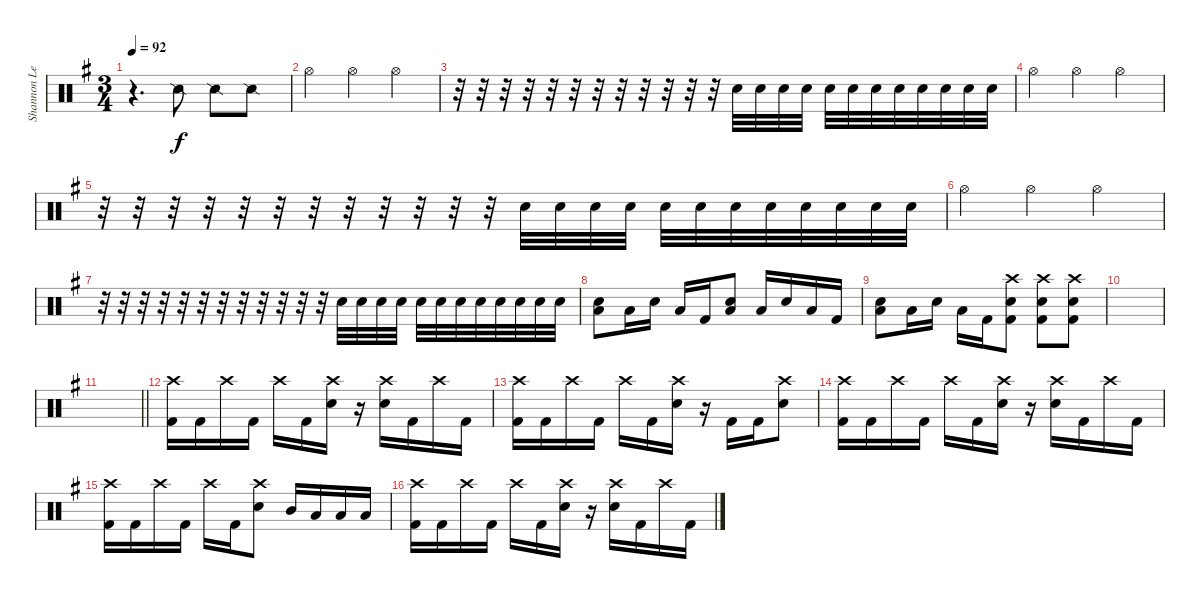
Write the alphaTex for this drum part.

\track ("Shannon Leto (Percussion)" "Shannon Le") {instrument percussion}
\staff {score}
\articulation defaults
\ts (3 4)
\tempo 92
\clef neutral
\ks g
r.4{d dy f} "Snare (side stick) 2".8 "Snare (side stick) 2".8 "Snare (side stick) 2".8 |
"Hi-Hat (open)".4 "Hi-Hat (open)".4 "Hi-Hat (open)".4 |
r.32 r.32 r.32 r.32 r.32 r.32 r.32 r.32 r.32 r.32 r.32 r.32 "Electric Snare (hit)".32 "Electric Snare (hit)".32 "Electric Snare (hit)".32 "Electric Snare (hit)".32 "Electric Snare (hit)".32 "Electric Snare (hit)".32 "Electric Snare (hit)".32 "Electric Snare (hit)".32 "Electric Snare (hit)".32 "Electric Snare (hit)".32 "Electric Snare (hit)".32 "Electric Snare (hit)".32 |
"Hi-Hat (open)".4 "Hi-Hat (open)".4 "Hi-Hat (open)".4 |
r.32 r.32 r.32 r.32 r.32 r.32 r.32 r.32 r.32 r.32 r.32 r.32 "Electric Snare (hit)".32 "Electric Snare (hit)".32 "Electric Snare (hit)".32 "Electric Snare (hit)".32 "Electric Snare (hit)".32 "Electric Snare (hit)".32 "Electric Snare (hit)".32 "Electric Snare (hit)".32 "Electric Snare (hit)".32 "Electric Snare (hit)".32 "Electric Snare (hit)".32 "Electric Snare (hit)".32 |
"Hi-Hat (open)".4 "Hi-Hat (open)".4 "Hi-Hat (open)".4 |
r.32 r.32 r.32 r.32 r.32 r.32 r.32 r.32 r.32 r.32 r.32 r.32 "Electric Snare (hit)".32 "Electric Snare (hit)".32 "Electric Snare (hit)".32 "Electric Snare (hit)".32 "Electric Snare (hit)".32 "Electric Snare (hit)".32 "Electric Snare (hit)".32 "Electric Snare (hit)".32 "Electric Snare (hit)".32 "Electric Snare (hit)".32 "Electric Snare (hit)".32 "Electric Snare (hit)".32 |
("Low Tom (hit)" "Electric Snare (hit)").8 "Low Tom (hit)".16 "Electric Snare (hit)".16 "Low Tom (hit)".16 "Kick (hit) 2".16 ("Low Tom (hit)" "Electric Snare (hit)").8 "Low Tom (hit)".16 "Electric Snare (hit)".16 "Low Tom (hit)".16 "Kick (hit) 2".16 |
("Low Tom (hit)" "Electric Snare (hit)").8 "Low Tom (hit)".16 "Electric Snare (hit)".16 "Low Tom (hit)".16 "Kick (hit) 2".16 ("Crash high (hit)" "Electric Snare (hit)" "Kick (hit) 2").8 ("Crash high (hit)" "Electric Snare (hit)" "Kick (hit) 2").8 ("Crash high (hit)" "Electric Snare (hit)" "Kick (hit) 2").8 |
|
\barLineRight lightlight
|
("Crash high (hit)" "Kick (hit) 2").16 "Kick (hit) 2".16 "Crash high (hit)".16 "Kick (hit) 2".16 "Crash high (hit)".16 "Kick (hit) 2".16 ("Crash high (hit)" "Electric Snare (hit)").16 r.16 ("Crash high (hit)" "Electric Snare (hit)").16 "Kick (hit) 2".16 "Crash high (hit)".16 "Kick (hit) 2".16 |
("Crash high (hit)" "Kick (hit) 2").16 "Kick (hit) 2".16 "Crash high (hit)".16 "Kick (hit) 2".16 "Crash high (hit)".16 "Kick (hit) 2".16 ("Crash high (hit)" "Electric Snare (hit)").16 r.16 "Kick (hit) 2".16 "Kick (hit) 2".16 ("Crash high (hit)" "Electric Snare (hit)").8 |
("Crash high (hit)" "Kick (hit) 2").16 "Kick (hit) 2".16 "Crash high (hit)".16 "Kick (hit) 2".16 "Crash high (hit)".16 "Kick (hit) 2".16 ("Crash high (hit)" "Electric Snare (hit)").16 r.16 ("Crash high (hit)" "Electric Snare (hit)").16 "Kick (hit) 2".16 "Crash high (hit)".16 "Kick (hit) 2".16 |
("Crash high (hit)" "Kick (hit) 2").16 "Kick (hit) 2".16 "Crash high (hit)".16 "Kick (hit) 2".16 "Crash high (hit)".16 "Kick (hit) 2".16 ("Crash high (hit)" "Electric Snare (hit)").8 "Mid Tom (hit)".16 "Low Tom (hit)".16 "Low Tom (hit)".16 "Low Tom (hit)".16 |
("Crash high (hit)" "Kick (hit) 2").16 "Kick (hit) 2".16 "Crash high (hit)".16 "Kick (hit) 2".16 "Crash high (hit)".16 "Kick (hit) 2".16 ("Crash high (hit)" "Electric Snare (hit)").16 r.16 ("Crash high (hit)" "Electric Snare (hit)").16 "Kick (hit) 2".16 "Crash high (hit)".16 "Kick (hit) 2".16
